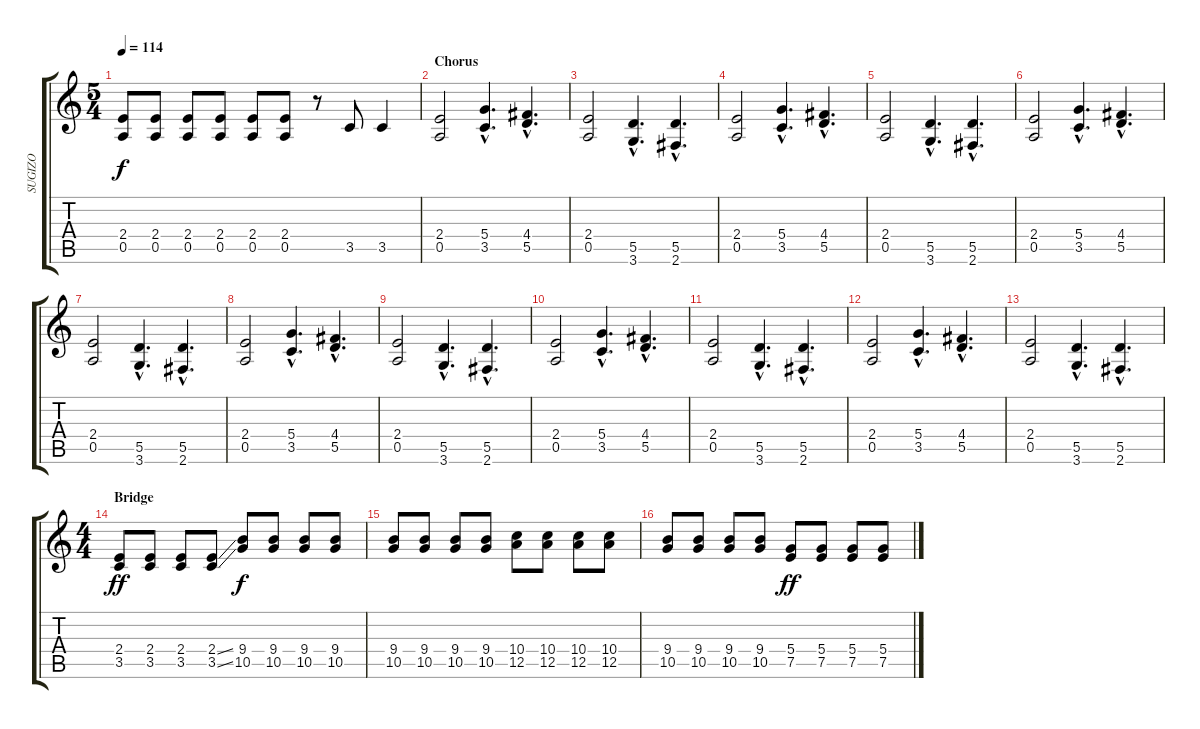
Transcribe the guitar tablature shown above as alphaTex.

\track ("SUGIZO" "SUGIZO") {instrument overdrivenguitar}
\staff {score tabs}
\tuning (E4 B3 G3 D3 A2 E2) {hide}
\ts (5 4)
\tempo 114
\clef g2
\ks c
(2.4 0.5).8{dy f} (2.4 0.5).8 (2.4 0.5).8 (2.4 0.5).8 (2.4 0.5).8 (2.4 0.5).8 r.8 3.5.8{instrument overdrivenguitar} 3.5.4 |
\section ("" "Chorus")
(2.4 0.5).2{balance 8 instrument overdrivenguitar} (5.4{hac} 3.5{hac}).4{d} (4.4{hac} 5.5{hac}).4{d} |
(2.4 0.5).2 (5.5{hac} 3.6{hac}).4{d} (5.5{hac} 2.6{hac}).4{d} |
(2.4 0.5).2 (5.4{hac} 3.5{hac}).4{d} (4.4{hac} 5.5{hac}).4{d} |
(2.4 0.5).2 (5.5{hac} 3.6{hac}).4{d} (5.5{hac} 2.6{hac}).4{d} |
(2.4 0.5).2 (5.4{hac} 3.5{hac}).4{d} (4.4{hac} 5.5{hac}).4{d} |
(2.4 0.5).2 (5.5{hac} 3.6{hac}).4{d} (5.5{hac} 2.6{hac}).4{d} |
(2.4 0.5).2 (5.4{hac} 3.5{hac}).4{d} (4.4{hac} 5.5{hac}).4{d} |
(2.4 0.5).2 (5.5{hac} 3.6{hac}).4{d} (5.5{hac} 2.6{hac}).4{d} |
(2.4 0.5).2 (5.4{hac} 3.5{hac}).4{d} (4.4{hac} 5.5{hac}).4{d} |
(2.4 0.5).2 (5.5{hac} 3.6{hac}).4{d} (5.5{hac} 2.6{hac}).4{d} |
(2.4 0.5).2 (5.4{hac} 3.5{hac}).4{d} (4.4{hac} 5.5{hac}).4{d} |
(2.4 0.5).2 (5.5{hac} 3.6{hac}).4{d} (5.5{hac} 2.6{hac}).4{d} |
\ts (4 4)
\section ("" "Bridge")
(2.4 3.5).8{dy ff balance 14} (2.4 3.5).8 (2.4 3.5).8 (2.4{ss} 3.5{ss}).8 (9.4 10.5).8{dy f} (9.4 10.5).8 (9.4 10.5).8 (9.4 10.5).8 |
(9.4 10.5).8 (9.4 10.5).8 (9.4 10.5).8 (9.4 10.5).8 (10.4 12.5).8 (10.4 12.5).8 (10.4 12.5).8 (10.4 12.5).8 |
(9.4 10.5).8 (9.4 10.5).8 (9.4 10.5).8 (9.4 10.5).8 (5.4 7.5).8{dy ff} (5.4 7.5).8 (5.4 7.5).8 (5.4 7.5).8
